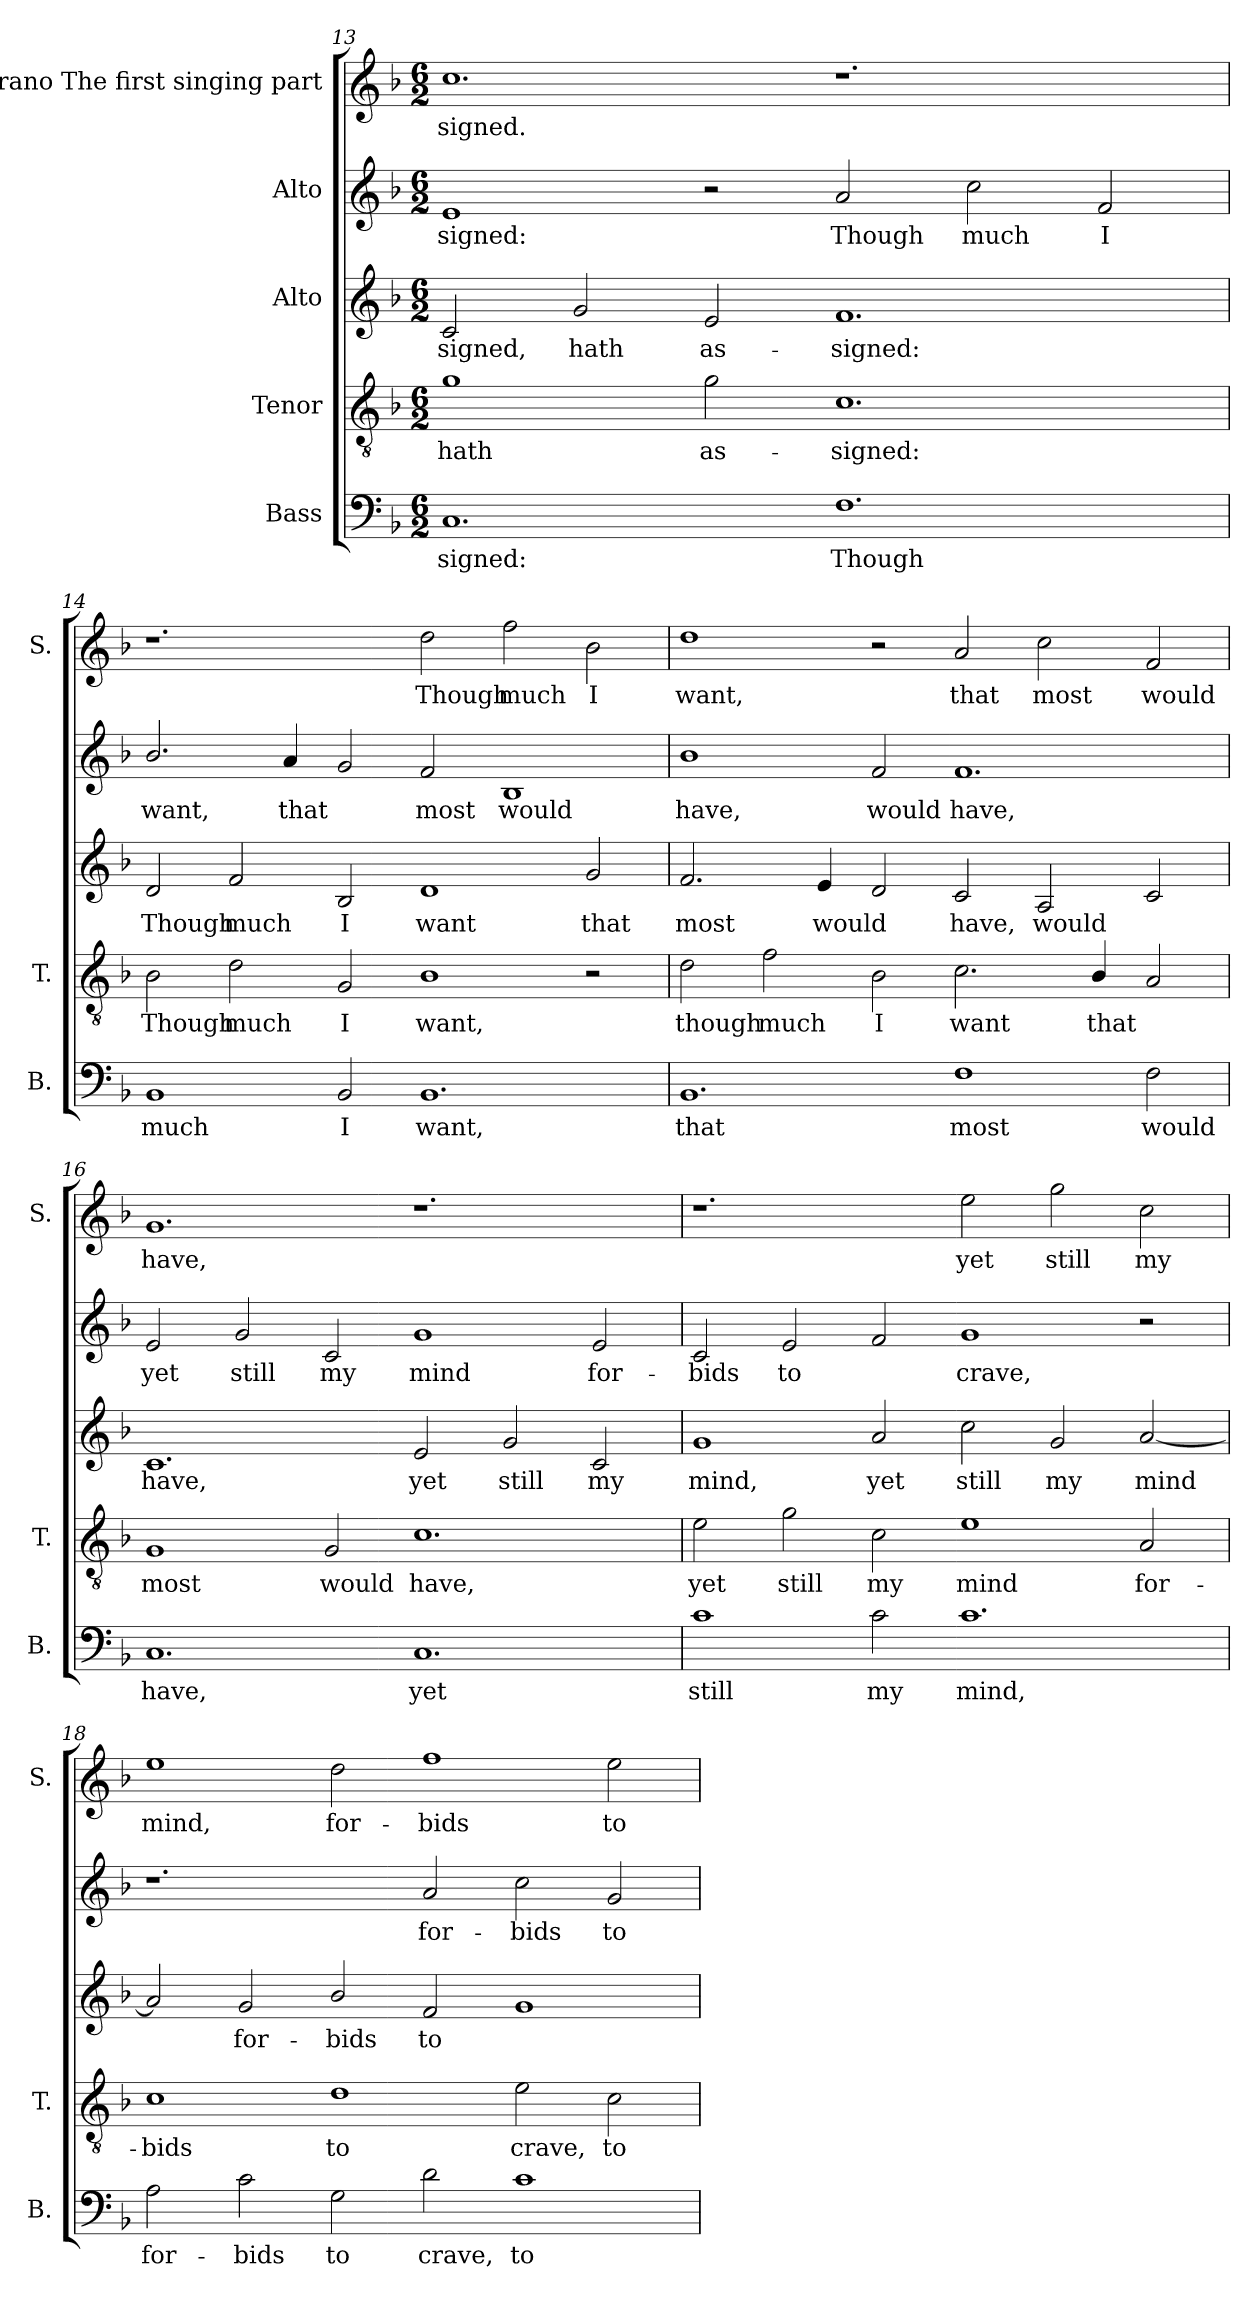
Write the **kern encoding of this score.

**kern	**text	**kern	**text	**kern	**text	**kern	**text	**kern	**text
*part5	*part5	*part4	*part4	*part3	*part3	*part2	*part2	*part1	*part1
*staff5	*staff5	*staff4	*staff4	*staff3	*staff3	*staff2	*staff2	*staff1	*staff1
*I"Bass	*	*I"Tenor	*	*I"Alto	*	*I"Alto	*	*I"Soprano The first singing part	*
*I'B.	*	*I'T.	*	*	*	*	*	*I'S.	*
*clefF4	*	*clefGv2	*	*clefG2	*	*clefG2	*	*clefG2	*
*	*	*ITrd7c12	*	*ITrd7c12	*	*ITrd7c12	*	*	*
*k[b-]	*	*k[b-]	*	*k[b-]	*	*k[b-]	*	*k[b-]	*
*F:	*	*F:	*	*F:	*	*F:	*	*F:	*
*M6/2	*	*M6/2	*	*M6/2	*	*M6/2	*	*M6/2	*
=13	=13	=13	=13	=13	=13	=13	=13	=13	=13
!	!LO:LY:b	!	!LO:LY:b	!	!LO:LY:b	!	!LO:LY:b	!	!LO:LY:b
1.C	-signed:	1G	hath	2C/	-signed,	1E	-signed:	1.cc	-signed.
!	!	!	!	!	!LO:LY:b	!	!	!	!
.	.	.	.	2G/	hath	.	.	.	.
!	!	!	!LO:LY:b	!	!LO:LY:b	!	!	!	!
.	.	2G\	as-	2E/	as-	2r	.	.	.
!	!LO:LY:b	!	!LO:LY:b	!	!LO:LY:b	!	!LO:LY:b	!	!
1.F	Though	1.C	-signed:	1.F	-signed:	2A/	Though	1.r	.
!	!	!	!	!	!	!	!LO:LY:b	!	!
.	.	.	.	.	.	2c\	much	.	.
!	!	!	!	!	!	!	!LO:LY:b	!	!
.	.	.	.	.	.	2F/	I	.	.
!!LO:LB:g=z
=14	=14	=14	=14	=14	=14	=14	=14	=14	=14
!	!LO:LY:b	!	!LO:LY:b	!	!LO:LY:b	!	!LO:LY:b	!	!
1BB-	much	2BB-\	Though	2D/	Though	2.B-/	want,	1.r	.
!	!	!	!LO:LY:b	!	!LO:LY:b	!	!	!	!
.	.	2D\	much	2F/	much	.	.	.	.
!	!	!	!	!	!	!	!LO:LY:b	!	!
.	.	.	.	.	.	4A/	that	.	.
!	!LO:LY:b	!	!LO:LY:b	!	!LO:LY:b	!	!	!	!
2BB-/	I	2GG/	I	2BB-/	I	2G/	.	.	.
!	!LO:LY:b	!	!LO:LY:b	!	!LO:LY:b	!	!LO:LY:b	!	!LO:LY:b
1.BB-	want,	1BB-	want,	1D	want	2F/	most	2dd\	Though
!	!	!	!	!	!	!	!LO:LY:b	!	!LO:LY:b
.	.	.	.	.	.	1BB-	would	2ff\	much
!	!	!	!	!	!LO:LY:b	!	!	!	!LO:LY:b
.	.	2r	.	2G/	that	.	.	2b-\	I
!!LO:LB:g=z
=15	=15	=15	=15	=15	=15	=15	=15	=15	=15
!	!LO:LY:b	!	!LO:LY:b	!	!LO:LY:b	!	!LO:LY:b	!	!LO:LY:b
1.BB-	that	2D\	though	2.F/	most	1B-	have,	1dd	want,
!	!	!	!LO:LY:b	!	!	!	!	!	!
.	.	2F\	much	.	.	.	.	.	.
!	!	!	!	!	!LO:LY:b	!	!	!	!
.	.	.	.	4E/	would	.	.	.	.
!	!	!	!LO:LY:b	!	!	!	!LO:LY:b	!	!
.	.	2BB-\	I	2D/	.	2F/	would	2r	.
!	!LO:LY:b	!	!LO:LY:b	!	!LO:LY:b	!	!LO:LY:b	!	!LO:LY:b
1F	most	2.C\	want	2C/	have,	1.F	have,	2a/	that
!	!	!	!	!	!LO:LY:b	!	!	!	!LO:LY:b
.	.	.	.	2AA/	would	.	.	2cc\	most
!	!	!	!LO:LY:b	!	!	!	!	!	!
.	.	4BB-/	that	.	.	.	.	.	.
!	!LO:LY:b	!	!	!	!	!	!	!	!LO:LY:b
2F\	would	2AA/	.	2C/	.	.	.	2f/	would
=16	=16	=16	=16	=16	=16	=16	=16	=16	=16
!	!LO:LY:b	!	!LO:LY:b	!	!LO:LY:b	!	!LO:LY:b	!	!LO:LY:b
1.C	have,	1GG	most	1.C	have,	2E/	yet	1.g	have,
!	!	!	!	!	!	!	!LO:LY:b	!	!
.	.	.	.	.	.	2G/	still	.	.
!	!	!	!LO:LY:b	!	!	!	!LO:LY:b	!	!
.	.	2GG/	would	.	.	2C/	my	.	.
!	!LO:LY:b	!	!LO:LY:b	!	!LO:LY:b	!	!LO:LY:b	!	!
1.C	yet	1.C	have,	2E/	yet	1G	mind	1.r	.
!	!	!	!	!	!LO:LY:b	!	!	!	!
.	.	.	.	2G/	still	.	.	.	.
!	!	!	!	!	!LO:LY:b	!	!LO:LY:b	!	!
.	.	.	.	2C/	my	2E/	for-	.	.
=17	=17	=17	=17	=17	=17	=17	=17	=17	=17
!	!LO:LY:b	!	!LO:LY:b	!	!LO:LY:b	!	!LO:LY:b	!	!
1c	still	2E\	yet	1G	mind,	2C/	bids	1.r	.
!	!	!	!LO:LY:b	!	!	!	!LO:LY:b	!	!
.	.	2G\	still	.	.	2E/	to	.	.
!	!LO:LY:b	!	!LO:LY:b	!	!LO:LY:b	!	!	!	!
2c\	my	2C\	my	2A/	yet	2F/	.	.	.
!	!LO:LY:b	!	!LO:LY:b	!	!LO:LY:b	!	!LO:LY:b	!	!LO:LY:b
1.c	mind,	1E	mind	2c\	still	1G	crave,	2ee\	yet
!	!	!	!	!	!LO:LY:b	!	!	!	!LO:LY:b
.	.	.	.	2G/	my	.	.	2gg\	still
!	!	!	!LO:LY:b	!	!LO:LY:b	!	!	!	!LO:LY:b
.	.	2AA/	for-	[2A/	mind	2r	.	2cc\	my
!!LO:PB:g=z
=18	=18	=18	=18	=18	=18	=18	=18	=18	=18
!	!LO:LY:b	!	!LO:LY:b	!	!	!	!	!	!LO:LY:b
2A\	for-	1C	-bids	2A/]	.	1.r	.	1ee	mind,
!	!LO:LY:b	!	!	!	!LO:LY:b	!	!	!	!
2c\	-bids	.	.	2G/	for-	.	.	.	.
!	!LO:LY:b	!	!LO:LY:b	!	!LO:LY:b	!	!	!	!LO:LY:b
2G\	to	1D	to	2B-/	-bids	.	.	2dd\	for-
!	!LO:LY:b	!	!	!	!LO:LY:b	!	!LO:LY:b	!	!LO:LY:b
2d\	crave,	.	.	2F/	to	2A/	for-	1ff	-bids
!	!LO:LY:b	!	!LO:LY:b	!	!	!	!LO:LY:b	!	!
1c	to	2E\	crave,	1G	.	2c\	-bids	.	.
!	!	!	!LO:LY:b	!	!	!	!LO:LY:b	!	!LO:LY:b
.	.	2C\	to	.	.	2G/	to	2ee\	to
=	=	=	=	=	=	=	=	=	=
*-	*-	*-	*-	*-	*-	*-	*-	*-	*-
